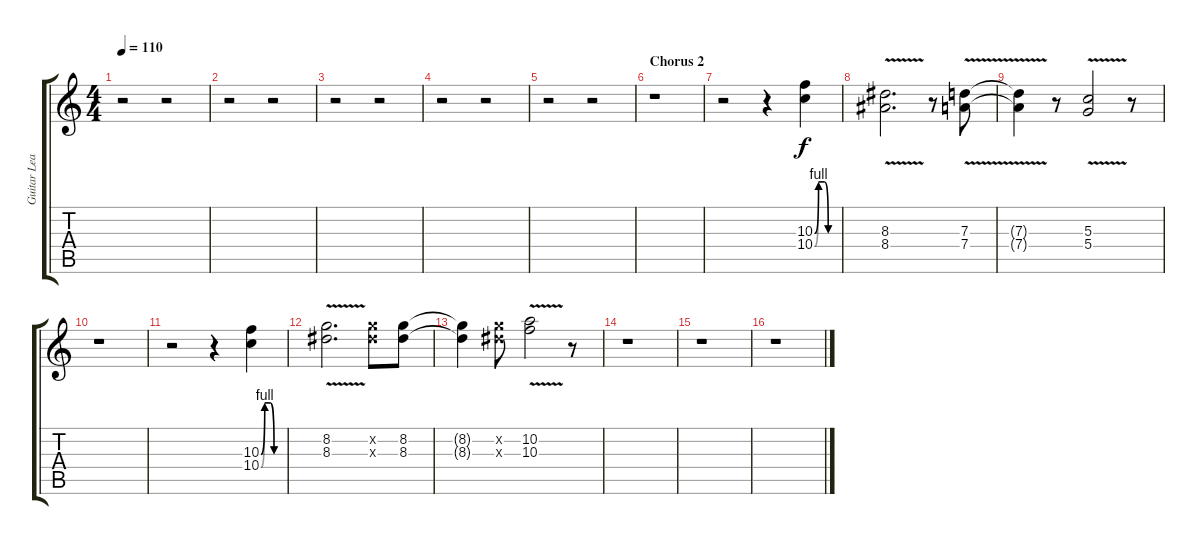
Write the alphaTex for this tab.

\track ("Guitar Leads/Solos" "Guitar Lea") {instrument overdrivenguitar}
\staff {score tabs}
\tuning (E4 B3 G3 D3 A2 E2) {hide}
\ts (4 4)
\tempo 110
\clef g2
\ks c
r.2{dy f} r.2 |
r.2 r.2 |
r.2 r.2 |
r.2 r.2 |
r.2 r.2 |
\section ("" "Chorus 2")
r.1 |
r.2 r.4 (10.3{be (custom 0 0 10 4 25 4 35 0 60 0)} 10.4{be (custom 0 0 10 4 25 4 35 0 60 0)}).4 |
(8.3{v} 8.4{v}).2{d} r.8 (7.3{v} 7.4{v}).8 |
(7.3{t} 7.4{t}).4 r.8 (5.3{v} 5.4{v}).2 r.8 |
r.1 |
r.2 r.4 (10.3{be (custom 0 0 10 4 25 4 35 0 60 0)} 10.4{be (custom 0 0 10 4 25 4 35 0 60 0)}).4 |
(8.2{v} 8.3{v}).2{d} (8.2{x} 8.3{x}).8 (8.2 8.3).8 |
(8.2{t} 8.3{t}).4 (8.2{x} 8.3{x}).8 (10.2{v} 10.3{v}).2 r.8 |
r.1 |
r.1 |
r.1
